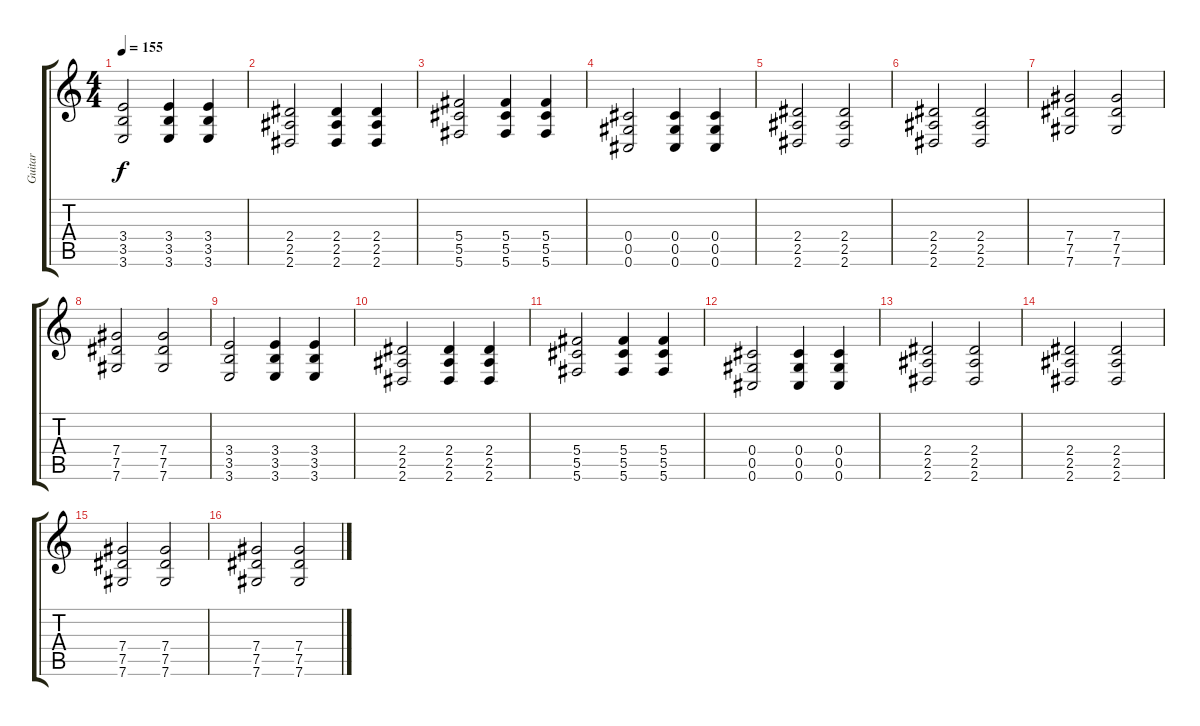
\track ("Guitar" "Guitar") {instrument acousticguitarsteel}
\staff {score tabs}
\tuning (Eb4 Bb3 Gb3 Db3 Ab2 Db2) {hide}
\ts (4 4)
\tempo 155
\clef g2
\ks c
(3.4 3.5 3.6).2{dy f} (3.4 3.5 3.6).4 (3.4 3.5 3.6).4 |
(2.4 2.5 2.6).2 (2.4 2.5 2.6).4 (2.4 2.5 2.6).4 |
(5.4 5.5 5.6).2 (5.4 5.5 5.6).4 (5.4 5.5 5.6).4 |
(0.4 0.5 0.6).2 (0.4 0.5 0.6).4 (0.4 0.5 0.6).4 |
(2.4 2.5 2.6).2 (2.4 2.5 2.6).2 |
(2.4 2.5 2.6).2 (2.4 2.5 2.6).2 |
(7.4 7.5 7.6).2 (7.4 7.5 7.6).2 |
(7.4 7.5 7.6).2 (7.4 7.5 7.6).2 |
(3.4 3.5 3.6).2 (3.4 3.5 3.6).4 (3.4 3.5 3.6).4 |
(2.4 2.5 2.6).2 (2.4 2.5 2.6).4 (2.4 2.5 2.6).4 |
(5.4 5.5 5.6).2 (5.4 5.5 5.6).4 (5.4 5.5 5.6).4 |
(0.4 0.5 0.6).2 (0.4 0.5 0.6).4 (0.4 0.5 0.6).4 |
(2.4 2.5 2.6).2 (2.4 2.5 2.6).2 |
(2.4 2.5 2.6).2 (2.4 2.5 2.6).2 |
(7.4 7.5 7.6).2 (7.4 7.5 7.6).2 |
(7.4 7.5 7.6).2 (7.4 7.5 7.6).2
